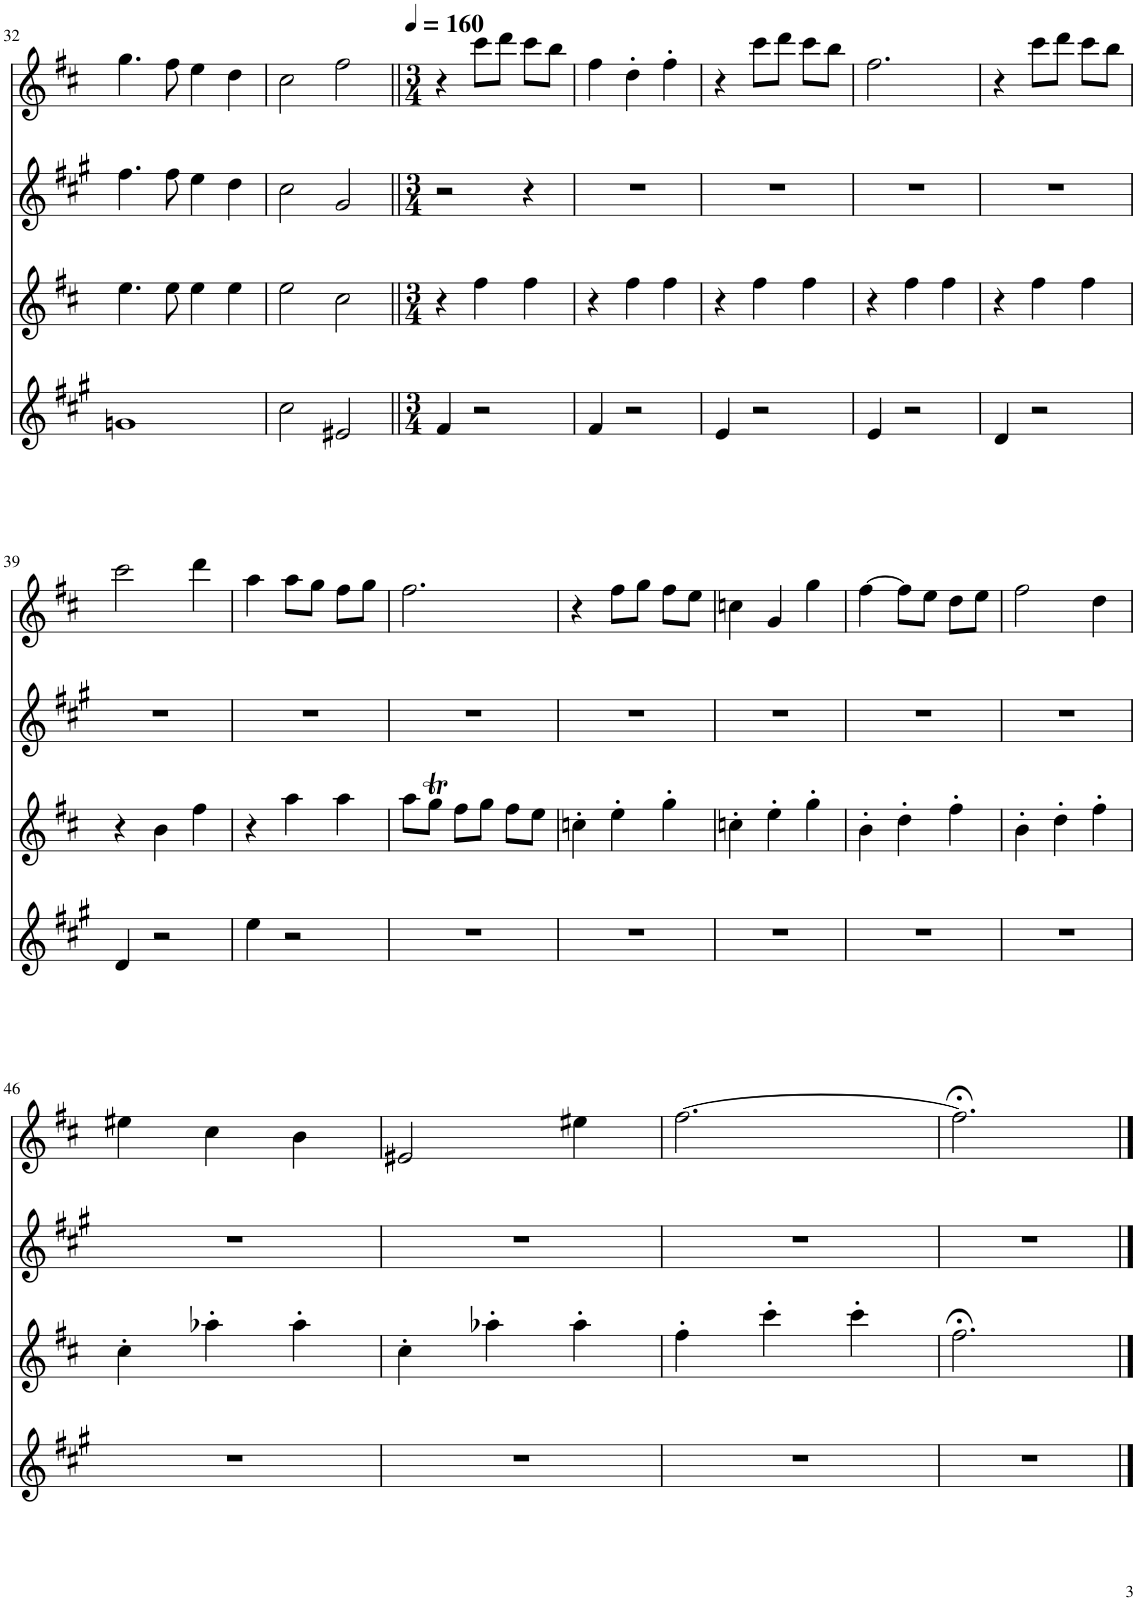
**kern	**kern	**kern	**kern
*part4	*part3	*part2	*part1
*staff4	*staff3	*staff2	*staff1
*I"Saxofón barítono	*I"Saxofón tenor	*I"Saxofón contralto	*I"Saxofón soprano
!!LO:PB:g=z
*clefG2	*clefG2	*clefG2	*clefG2
*Trd12c21	*Trd8c14	*Trd5c9	*Trd1c2
*k[f#c#g#]	*k[f#c#]	*k[f#c#g#]	*k[f#c#]
*M4/4	*M4/4	*M4/4	*M4/4
=32	=32	=32	=32
1gn	4.ee\	4.ff#\	4.gg\
.	8ee\	8ff#\	8ff#\
.	4ee\	4ee\	4ee\
.	4ee\	4dd\	4dd\
=33	=33	=33	=33
2cc#\	2ee\	2cc#\	2cc#\
2e#X/	2cc#\	2g#/	2ff#\
=34||	=34||	=34||	=34||
*M3/4	*M3/4	*M3/4	*M3/4
*	*	*	*MM160
4f#/	4r	2r	4r
2r	4ff#\	.	8ccc#\L
.	.	.	8ddd\J
.	4ff#\	4r	8ccc#\L
.	.	.	8bb\J
=35	=35	=35	=35
4f#/	4r	2.r	4ff#\
2r	4ff#\	.	4dd'\
.	4ff#\	.	4ff#'\
=36	=36	=36	=36
4e/	4r	2.r	4r
2r	4ff#\	.	8ccc#\L
.	.	.	8ddd\J
.	4ff#\	.	8ccc#\L
.	.	.	8bb\J
=37	=37	=37	=37
4e/	4r	2.r	2.ff#\
2r	4ff#\	.	.
.	4ff#\	.	.
=38	=38	=38	=38
4d/	4r	2.r	4r
2r	4ff#\	.	8ccc#\L
.	.	.	8ddd\J
.	4ff#\	.	8ccc#\L
.	.	.	8bb\J
!!LO:LB:g=z
=39	=39	=39	=39
4d/	4r	2.r	2ccc#\
2r	4b\	.	.
.	4ff#\	.	4ddd\
=40	=40	=40	=40
4ee\	4r	2.r	4aa\
2r	4aa\	.	8aa\L
.	.	.	8gg\J
.	4aa\	.	8ff#\L
.	.	.	8gg\J
=41	=41	=41	=41
2.r	8aa\L	2.r	2.ff#\
.	8ggT\J	.	.
.	8ff#\L	.	.
.	8gg\J	.	.
.	8ff#\L	.	.
.	8ee\J	.	.
=42	=42	=42	=42
2.r	4ccn'\	2.r	4r
.	4ee'\	.	8ff#\L
.	.	.	8gg\J
.	4gg'\	.	8ff#\L
.	.	.	8ee\J
=43	=43	=43	=43
2.r	4ccn'\	2.r	4ccn\
.	4ee'\	.	4g/
.	4gg'\	.	4gg\
=44	=44	=44	=44
2.r	4b'\	2.r	[4ff#\
.	4dd'\	.	8ff#\L]
.	.	.	8ee\J
.	4ff#'\	.	8dd\L
.	.	.	8ee\J
=45	=45	=45	=45
2.r	4b'\	2.r	2ff#\
.	4dd'\	.	.
.	4ff#'\	.	4dd\
!!LO:LB:g=z
=46	=46	=46	=46
2.r	4cc#'\	2.r	4ee#X\
.	4aa-X'\	.	4cc#\
.	4aa-'\	.	4b\
=47	=47	=47	=47
2.r	4cc#'\	2.r	2e#X/
.	4aa-X'\	.	.
.	4aa-'\	.	4ee#X\
=48	=48	=48	=48
2.r	4ff#'\	2.r	[2.ff#\
.	4ccc#'\	.	.
.	4ccc#'\	.	.
=49	=49	=49	=49
2.r	2.ff#;<\	2.r	2.ff#;<\]
==	==	==	==
*-	*-	*-	*-
